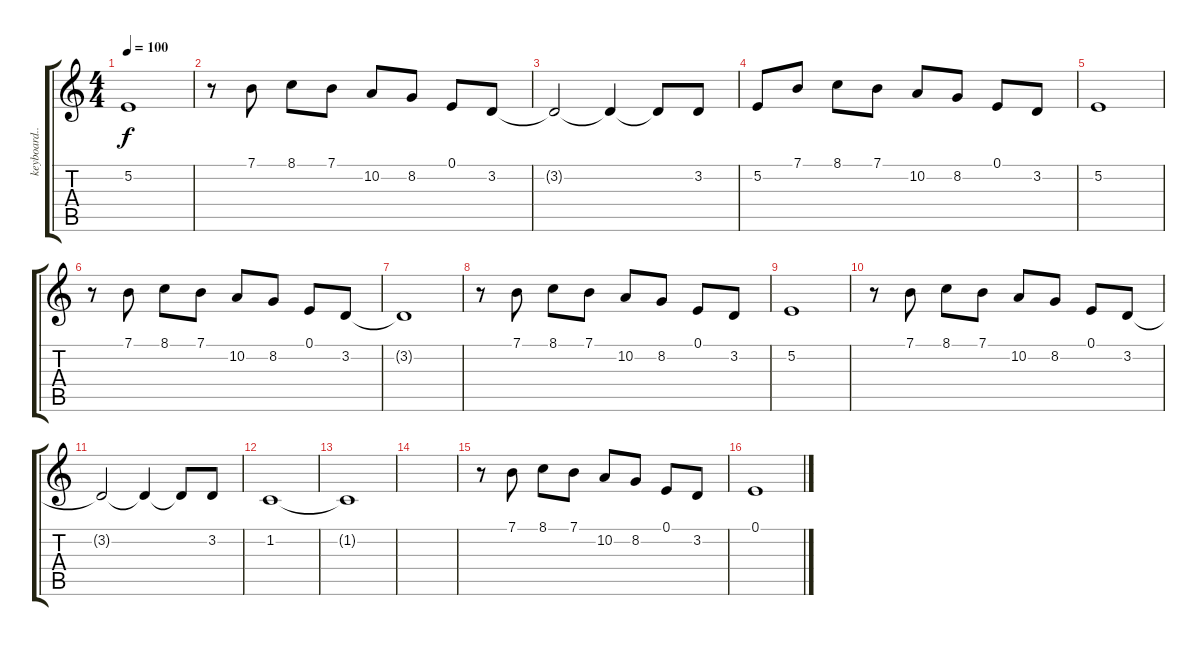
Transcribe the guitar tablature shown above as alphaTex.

\track ("keyboard..," "keyboard..") {instrument pad4choir}
\staff {score tabs}
\tuning (E4 B3 G3 D3 A2 E2) {hide}
\ts (4 4)
\tempo 100
\clef g2
\ks c
5.2.1{dy f} |
r.8 7.1.8 8.1.8 7.1.8 10.2.8 8.2.8 0.1.8 3.2.8 |
3.2{t}.2 3.2{t}.4 3.2{t}.8 3.2.8 |
5.2.8 7.1.8 8.1.8 7.1.8 10.2.8 8.2.8 0.1.8 3.2.8 |
5.2.1 |
r.8 7.1.8 8.1.8 7.1.8 10.2.8 8.2.8 0.1.8 3.2.8 |
3.2{t}.1 |
r.8 7.1.8 8.1.8 7.1.8 10.2.8 8.2.8 0.1.8 3.2.8 |
5.2.1 |
r.8 7.1.8 8.1.8 7.1.8 10.2.8 8.2.8 0.1.8 3.2.8 |
3.2{t}.2 3.2{t}.4 3.2{t}.8 3.2.8 |
1.2.1 |
1.2{t}.1 |
|
r.8 7.1.8 8.1.8 7.1.8 10.2.8 8.2.8 0.1.8 3.2.8 |
0.1.1
